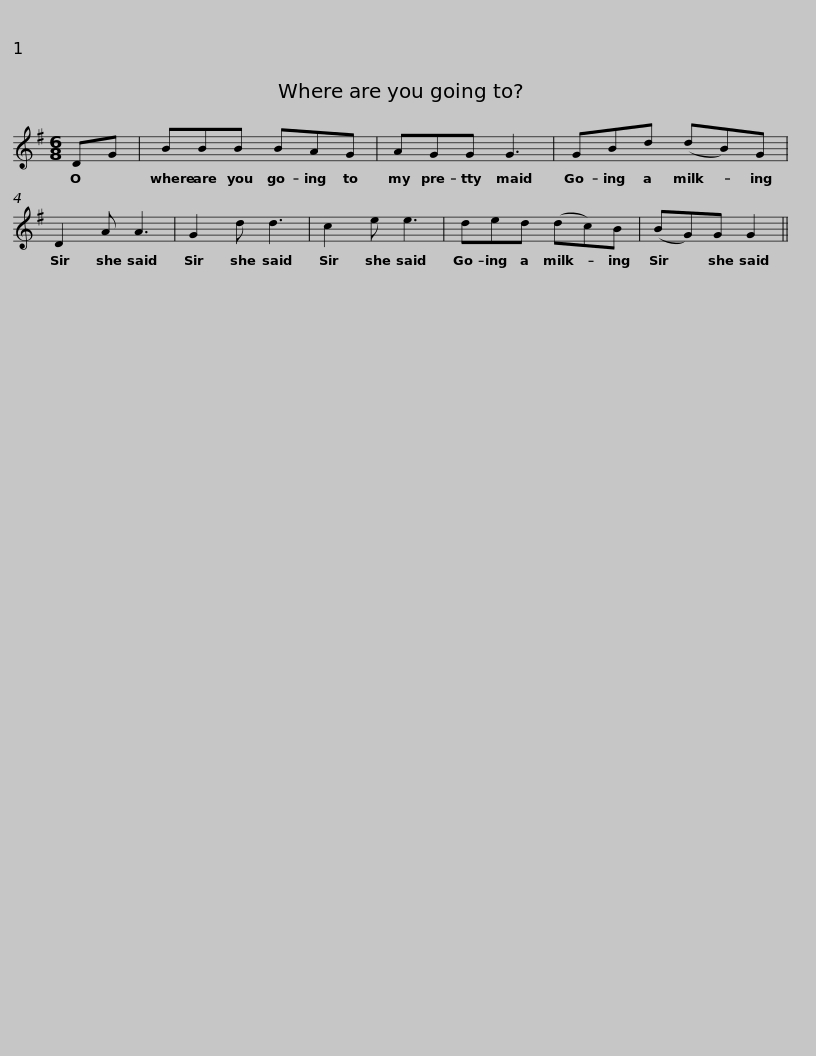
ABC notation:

X:1
L:1/8
M:6/8
I:linebreak $
K:G
V:1 treble
V:1
 DG | BBB BAG | AGG G3 | GBd (dB)G | D2 A A3 | %5
 G2 d d3 |$ c2 e e3 | ded (dc)B | (BG)G G2 || %9
